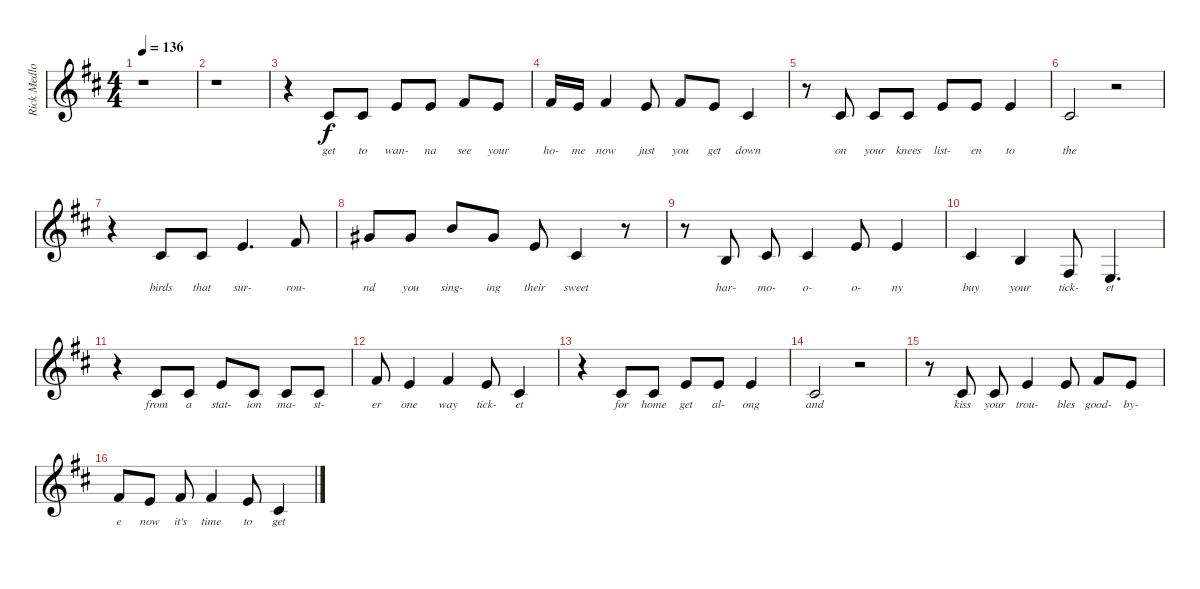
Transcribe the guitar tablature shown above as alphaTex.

\track ("Rick Medlocke Vocals" "Rick Medlo") {instrument violin}
\staff {score}
\tuning (Eb4 Bb3 Gb3 Db3 Ab2 Eb2) {hide}
\ts (4 4)
\tempo 136
\clef g2
\ks d
r.1{dy f} |
r.1 |
r.4 7.3.8{lyrics (0 "get") lyrics (1 "") lyrics (2 "") lyrics (3 "") lyrics (4 "")} 7.3.8{lyrics (0 "to") lyrics (1 "") lyrics (2 "") lyrics (3 "") lyrics (4 "")} 6.2.8{lyrics (0 "wan-") lyrics (1 "") lyrics (2 "") lyrics (3 "") lyrics (4 "")} 6.2.8{lyrics (0 "na") lyrics (1 "") lyrics (2 "") lyrics (3 "") lyrics (4 "")} 8.2.8{lyrics (0 "see") lyrics (1 "") lyrics (2 "") lyrics (3 "") lyrics (4 "")} 6.2.8{lyrics (0 "your") lyrics (1 "") lyrics (2 "") lyrics (3 "") lyrics (4 "")} |
8.2.16{lyrics (0 "ho-") lyrics (1 "") lyrics (2 "") lyrics (3 "") lyrics (4 "")} 6.2.16{lyrics (0 "me") lyrics (1 "") lyrics (2 "") lyrics (3 "") lyrics (4 "")} 8.2.4{lyrics (0 "now") lyrics (1 "") lyrics (2 "") lyrics (3 "") lyrics (4 "")} 6.2.8{lyrics (0 "just") lyrics (1 "") lyrics (2 "") lyrics (3 "") lyrics (4 "")} 8.2{be (custom 0 0 10 4 20 4 30 0 60 0)}.8{lyrics (0 "you") lyrics (1 "") lyrics (2 "") lyrics (3 "") lyrics (4 "")} 6.2.8{lyrics (0 "get") lyrics (1 "") lyrics (2 "") lyrics (3 "") lyrics (4 "")} 7.3.4{lyrics (0 "down") lyrics (1 "") lyrics (2 "") lyrics (3 "") lyrics (4 "")} |
r.8 7.3.8{lyrics (0 "on") lyrics (1 "") lyrics (2 "") lyrics (3 "") lyrics (4 "")} 7.3.8{lyrics (0 "your") lyrics (1 "") lyrics (2 "") lyrics (3 "") lyrics (4 "")} 7.3.8{lyrics (0 "knees") lyrics (1 "") lyrics (2 "") lyrics (3 "") lyrics (4 "")} 6.2.8{lyrics (0 "list-") lyrics (1 "") lyrics (2 "") lyrics (3 "") lyrics (4 "")} 6.2.8{lyrics (0 "en") lyrics (1 "") lyrics (2 "") lyrics (3 "") lyrics (4 "")} 6.2.4{lyrics (0 "to") lyrics (1 "") lyrics (2 "") lyrics (3 "") lyrics (4 "")} |
7.3.2{lyrics (0 "the") lyrics (1 "") lyrics (2 "") lyrics (3 "") lyrics (4 "")} r.2 |
r.4 7.3.8{lyrics (0 "birds") lyrics (1 "") lyrics (2 "") lyrics (3 "") lyrics (4 "")} 7.3.8{lyrics (0 "that") lyrics (1 "") lyrics (2 "") lyrics (3 "") lyrics (4 "")} 6.2.4{d lyrics (0 "sur-") lyrics (1 "") lyrics (2 "") lyrics (3 "") lyrics (4 "")} 8.2.8{lyrics (0 "rou-") lyrics (1 "") lyrics (2 "") lyrics (3 "") lyrics (4 "")} |
5.1.8{lyrics (0 "nd") lyrics (1 "") lyrics (2 "") lyrics (3 "") lyrics (4 "")} 5.1.8{lyrics (0 "you") lyrics (1 "") lyrics (2 "") lyrics (3 "") lyrics (4 "")} 8.1.8{lyrics (0 "sing-") lyrics (1 "") lyrics (2 "") lyrics (3 "") lyrics (4 "")} 5.1.8{lyrics (0 "ing") lyrics (1 "") lyrics (2 "") lyrics (3 "") lyrics (4 "")} 6.2.8{lyrics (0 "their") lyrics (1 "") lyrics (2 "") lyrics (3 "") lyrics (4 "")} 7.3.4{lyrics (0 "sweet") lyrics (1 "") lyrics (2 "") lyrics (3 "") lyrics (4 "")} r.8 |
r.8 5.3.8{lyrics (0 "har-") lyrics (1 "") lyrics (2 "") lyrics (3 "") lyrics (4 "")} 7.3.8{lyrics (0 "mo-") lyrics (1 "") lyrics (2 "") lyrics (3 "") lyrics (4 "")} 7.3.4{lyrics (0 "o-") lyrics (1 "") lyrics (2 "") lyrics (3 "") lyrics (4 "")} 6.2.8{lyrics (0 "o-") lyrics (1 "") lyrics (2 "") lyrics (3 "") lyrics (4 "")} 6.2.4{lyrics (0 "ny") lyrics (1 "") lyrics (2 "") lyrics (3 "") lyrics (4 "")} |
7.3.4{lyrics (0 "buy") lyrics (1 "") lyrics (2 "") lyrics (3 "") lyrics (4 "")} 5.3.4{lyrics (0 "your") lyrics (1 "") lyrics (2 "") lyrics (3 "") lyrics (4 "")} 5.4.8{lyrics (0 "tick-") lyrics (1 "") lyrics (2 "") lyrics (3 "") lyrics (4 "")} 8.5.4{d lyrics (0 "et") lyrics (1 "") lyrics (2 "") lyrics (3 "") lyrics (4 "")} |
r.4 7.3.8{lyrics (0 "from") lyrics (1 "") lyrics (2 "") lyrics (3 "") lyrics (4 "")} 7.3.8{lyrics (0 "a") lyrics (1 "") lyrics (2 "") lyrics (3 "") lyrics (4 "")} 6.2.8{lyrics (0 "stat-") lyrics (1 "") lyrics (2 "") lyrics (3 "") lyrics (4 "")} 7.3.8{lyrics (0 "ion") lyrics (1 "") lyrics (2 "") lyrics (3 "") lyrics (4 "")} 7.3.8{lyrics (0 "ma-") lyrics (1 "") lyrics (2 "") lyrics (3 "") lyrics (4 "")} 7.3.8{lyrics (0 "st-") lyrics (1 "") lyrics (2 "") lyrics (3 "") lyrics (4 "")} |
8.2.8{lyrics (0 "er") lyrics (1 "") lyrics (2 "") lyrics (3 "") lyrics (4 "")} 6.2.4{lyrics (0 "one") lyrics (1 "") lyrics (2 "") lyrics (3 "") lyrics (4 "")} 8.2{be (custom 0 0 10 4 20 4 30 0 60 0)}.4{lyrics (0 "way") lyrics (1 "") lyrics (2 "") lyrics (3 "") lyrics (4 "")} 6.2.8{lyrics (0 "tick-") lyrics (1 "") lyrics (2 "") lyrics (3 "") lyrics (4 "")} 7.3.4{lyrics (0 "et") lyrics (1 "") lyrics (2 "") lyrics (3 "") lyrics (4 "")} |
r.4 7.3.8{lyrics (0 "for") lyrics (1 "") lyrics (2 "") lyrics (3 "") lyrics (4 "")} 7.3.8{lyrics (0 "home") lyrics (1 "") lyrics (2 "") lyrics (3 "") lyrics (4 "")} 6.2.8{lyrics (0 "get") lyrics (1 "") lyrics (2 "") lyrics (3 "") lyrics (4 "")} 6.2.8{lyrics (0 "al-") lyrics (1 "") lyrics (2 "") lyrics (3 "") lyrics (4 "")} 6.2.4{lyrics (0 "ong") lyrics (1 "") lyrics (2 "") lyrics (3 "") lyrics (4 "")} |
7.3.2{lyrics (0 "and") lyrics (1 "") lyrics (2 "") lyrics (3 "") lyrics (4 "")} r.2 |
r.8 7.3.8{lyrics (0 "kiss") lyrics (1 "") lyrics (2 "") lyrics (3 "") lyrics (4 "")} 7.3.8{lyrics (0 "your") lyrics (1 "") lyrics (2 "") lyrics (3 "") lyrics (4 "")} 6.2.4{lyrics (0 "trou-") lyrics (1 "") lyrics (2 "") lyrics (3 "") lyrics (4 "")} 6.2.8{lyrics (0 "bles") lyrics (1 "") lyrics (2 "") lyrics (3 "") lyrics (4 "")} 8.2.8{lyrics (0 "good-") lyrics (1 "") lyrics (2 "") lyrics (3 "") lyrics (4 "")} 6.2.8{lyrics (0 "by-") lyrics (1 "") lyrics (2 "") lyrics (3 "") lyrics (4 "")} |
8.2.8{lyrics (0 "e") lyrics (1 "") lyrics (2 "") lyrics (3 "") lyrics (4 "")} 6.2.8{lyrics (0 "now") lyrics (1 "") lyrics (2 "") lyrics (3 "") lyrics (4 "")} 8.2.8{lyrics (0 "it's") lyrics (1 "") lyrics (2 "") lyrics (3 "") lyrics (4 "")} 8.2{be (custom 0 0 10 4 20 4 30 0 60 0)}.4{lyrics (0 "time") lyrics (1 "") lyrics (2 "") lyrics (3 "") lyrics (4 "")} 6.2.8{lyrics (0 "to") lyrics (1 "") lyrics (2 "") lyrics (3 "") lyrics (4 "")} 7.3.4{lyrics (0 "get") lyrics (1 "") lyrics (2 "") lyrics (3 "") lyrics (4 "")}
